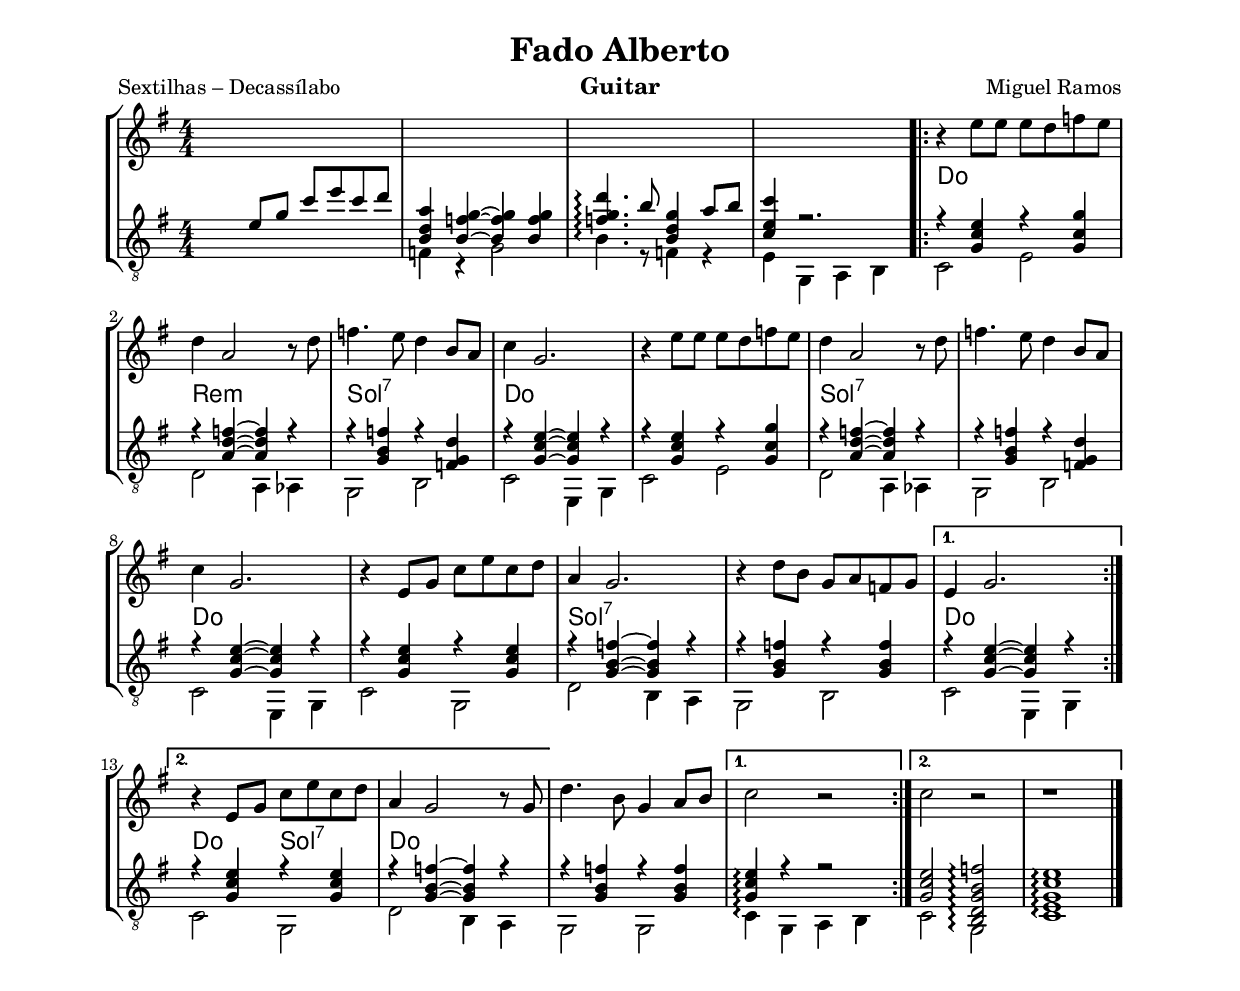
% Fado Adiça
% Engraved by Joan Josep Ordinas Rosa <jordinas@gmail.com> 

\version "2.16.2"

% Fado Alberto
% Engraved by Joan Josep Ordinas Rosa <jordinas@gmail.com> 

\version "2.16.2"

\include "portugues.ly"

%%%%%%%%%%%%%%%%%%%%%%%%%%%%%%%%%%%%%%%%%%%%%%%%%%%%%%%%%%%%%%%%%%%%%%%%
% Page setup
%%%%%%%%%%%%%%%%%%%%%%%%%%%%%%%%%%%%%%%%%%%%%%%%%%%%%%%%%%%%%%%%%%%%%%%%

\paper {
  #(set-paper-size "a4")
  top-margin = 25\mm
  bottom-margin = 20\mm
  left-margin = 20\mm
  line-width =  170\mm
  ragged-bottom = ##t
}

\header {
  title = "Fado Alberto"
  composer = "Miguel Ramos"
  poet = "Sextilhas – Decassílabo"
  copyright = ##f
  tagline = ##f
}

Stave = {
  \clef treble
  \key mi \minor
  \numericTimeSignature
  \time 4/4
}

Tablature = {
  \clef tab
  \key mi \minor
  \numericTimeSignature
  \time 4/4
}

% EOF

% Fado Adiça
% Engraved by Joan Josep Ordinas Rosa <jordinas@gmail.com> 

\version "2.12.3"

\include "portugues.ly"

%%%%%%%%%%%%%%%%%%%%%%%%%%%%%%%%%%%%%%%%%%%%%%%%%%%%%%%%%%%%%%%%%%%%%%%%
% Melody
%%%%%%%%%%%%%%%%%%%%%%%%%%%%%%%%%%%%%%%%%%%%%%%%%%%%%%%%%%%%%%%%%%%%%%%%

Melody = \relative do'' {
  s1
  \repeat volta 2 {
    \set Score.currentBarNumber = #1
    r4 mi8 mi mi re fa mi | re4 la2 r8 re | fa4. mi8 re4 si8 la | do4 sol2. |
    r4 mi'8 mi mi re fa mi | re4 la2 r8 re | fa4. mi8 re4 si8 la | do4 sol2. |
    r4 mi8 sol do mi do re | la4 sol2.     | r4 re'8 si sol la fa sol | mi4 sol2. |
    r4 mi8 sol do mi do re | la4 sol2 r8 sol  | re'4. si8 sol4 la8 si |
  }
  \alternative {
    { do2 r2 }
    { do2 r2 r1 \bar "|." }
  }
}

% Desired measures for line
Breaks = \notemode {
  s1
  \repeat volta 2 {
    s1 * 4 \break
    s1 * 4 \break
    s1 * 4 \break
    s1 * 3
  }
  \alternative {
    { s1 }
    { s1 s1 }
  }
}

% EOF

% Fado Adiça
% Engraved by Joan Josep Ordinas Rosa <jordinas@gmail.com> 

\version "2.16.2"

\include "portugues.ly"

%%%%%%%%%%%%%%%%%%%%%%%%%%%%%%%%%%%%%%%%%%%%%%%%%%%%%%%%%%%%%%%%%%%%%%%%
% Basic harmony
%%%%%%%%%%%%%%%%%%%%%%%%%%%%%%%%%%%%%%%%%%%%%%%%%%%%%%%%%%%%%%%%%%%%%%%%

Harmony = \chordmode {
  \set chordChanges = ##t
  s1
  \repeat volta 2 {
   do1 re1:m sol1:7 do1
   do1 sol1:7 sol1:7 do1
   do1 sol1:7 sol1:7 
  }
  \alternative {
    { do1 }
    { 
      \set chordChanges = ##f
      do2 sol2:7 do1
    }
  }
}

% EOF

% Fado Alberto
% Engraved by Joan Josep Ordinas Rosa <jordinas@gmail.com> 

\version "2.16.2"

\include "portugues.ly"

%%%%%%%%%%%%%%%%%%%%%%%%%%%%%%%%%%%%%%%%%%%%%%%%%%%%%%%%%%%%%%%%%%%%%%%%
% Classical guitar music bass and chords
%%%%%%%%%%%%%%%%%%%%%%%%%%%%%%%%%%%%%%%%%%%%%%%%%%%%%%%%%%%%%%%%%%%%%%%%
 
Bass = \relative do {
  s1 | fa4 r4 sol2 | si4.\arpeggio r8 fa4 r4 | mi sol, la si |
  \repeat volta 2 {
    do2 mi | re la4 lab | sol2 si | do mi,4 sol |
    do2 mi | re la4 lab | sol2 si | do mi,4 sol |
    do2 sol | re' si4 la | sol2 si | do mi,4 sol |
    do2 sol | re' si4 la | sol2 sol |
  }
  \alternative {
    { do4\arpeggio sol la si }
    { do2 sol\arpeggio do1\arpeggio }
  }
}

Chords = \relative do' {
  s4 mi8 sol do mi do re |
  <si, re la'>4 <si fa' sol>4~ <si fa' sol> <si fa' sol>4 |
  <fa' sol re'>4.\arpeggio si8 <si, re sol>4 la'8 si 
  <do, mi do'>4 r2. |
  \repeat volta 2 {
    r4 <sol do mi> r4 <sol do sol'> | r4 <la re fa>~ <la re fa> r4 | r4 <sol si fa'> r4 <fa sol re'> | r4 <sol do mi>~ <sol do mi> r4 |
    r4 <sol do mi> r4 <sol do sol'> | r4 <la re fa>~ <la re fa> r4 | r4 <sol si fa'> r4 <fa sol re'> | r4 <sol do mi>~ <sol do mi> r4 |
    r4 <sol do mi> r4 <sol do mi>   | r4 <sol si fa'>~ <sol si fa'> r4 | r4 <sol si fa'> r4  <sol si fa'> | r4 <sol do mi>~ <sol do mi> r4 |
    r4 <sol do mi> r4 <sol do mi>   | r4 <sol si fa'>~ <sol si fa'> r4 | r4 <sol si fa'> r4 <sol si fa'> |
  }
  \alternative {
    { <sol do mi>4\arpeggio r4 r2 }
    {
      <sol do mi>2
      <si, re sol si fa'>2\arpeggio
      <mi sol do mi>1\arpeggio
    }
  }
}

% EOF


%%%%%%%%%%%%%%%%%%%%%%%%%%%%%%%%%%%%%%%%%%%%%%%%%%%%%%%%%%%%%%%%%%%%%%%%
% Classical guitar score
%%%%%%%%%%%%%%%%%%%%%%%%%%%%%%%%%%%%%%%%%%%%%%%%%%%%%%%%%%%%%%%%%%%%%%%%

#(set-global-staff-size 18)

\header {
  instrument = "Guitar"
}

\score {
  \new StaffGroup <<
    \new Staff {
      \new Voice {
	\Stave
	s1 * 3
	\Melody
      }
    }
    \new ChordNames {
      s1 * 3
      \Harmony
    }
    \new Staff \with {
      \consists "Span_arpeggio_engraver"
    } <<
      \set Staff.connectArpeggios = ##t
      \Stave
      \clef "treble_8"
      \new Voice {
	\voiceOne
	\Chords
      }
      \new Voice {
	\voiceTwo
	\Bass
      }
    >>
  >>
  \layout {
    \context { \Voice
      %\remove "Fingering_engraver"
      %\remove "New_fingering_engraver"
    }
    \context { \ChordNames
      %\override ChordName #'font-size = #-3
    }
    indent = 0.0\cm
  }
  %\midi { }
}

% EOF
